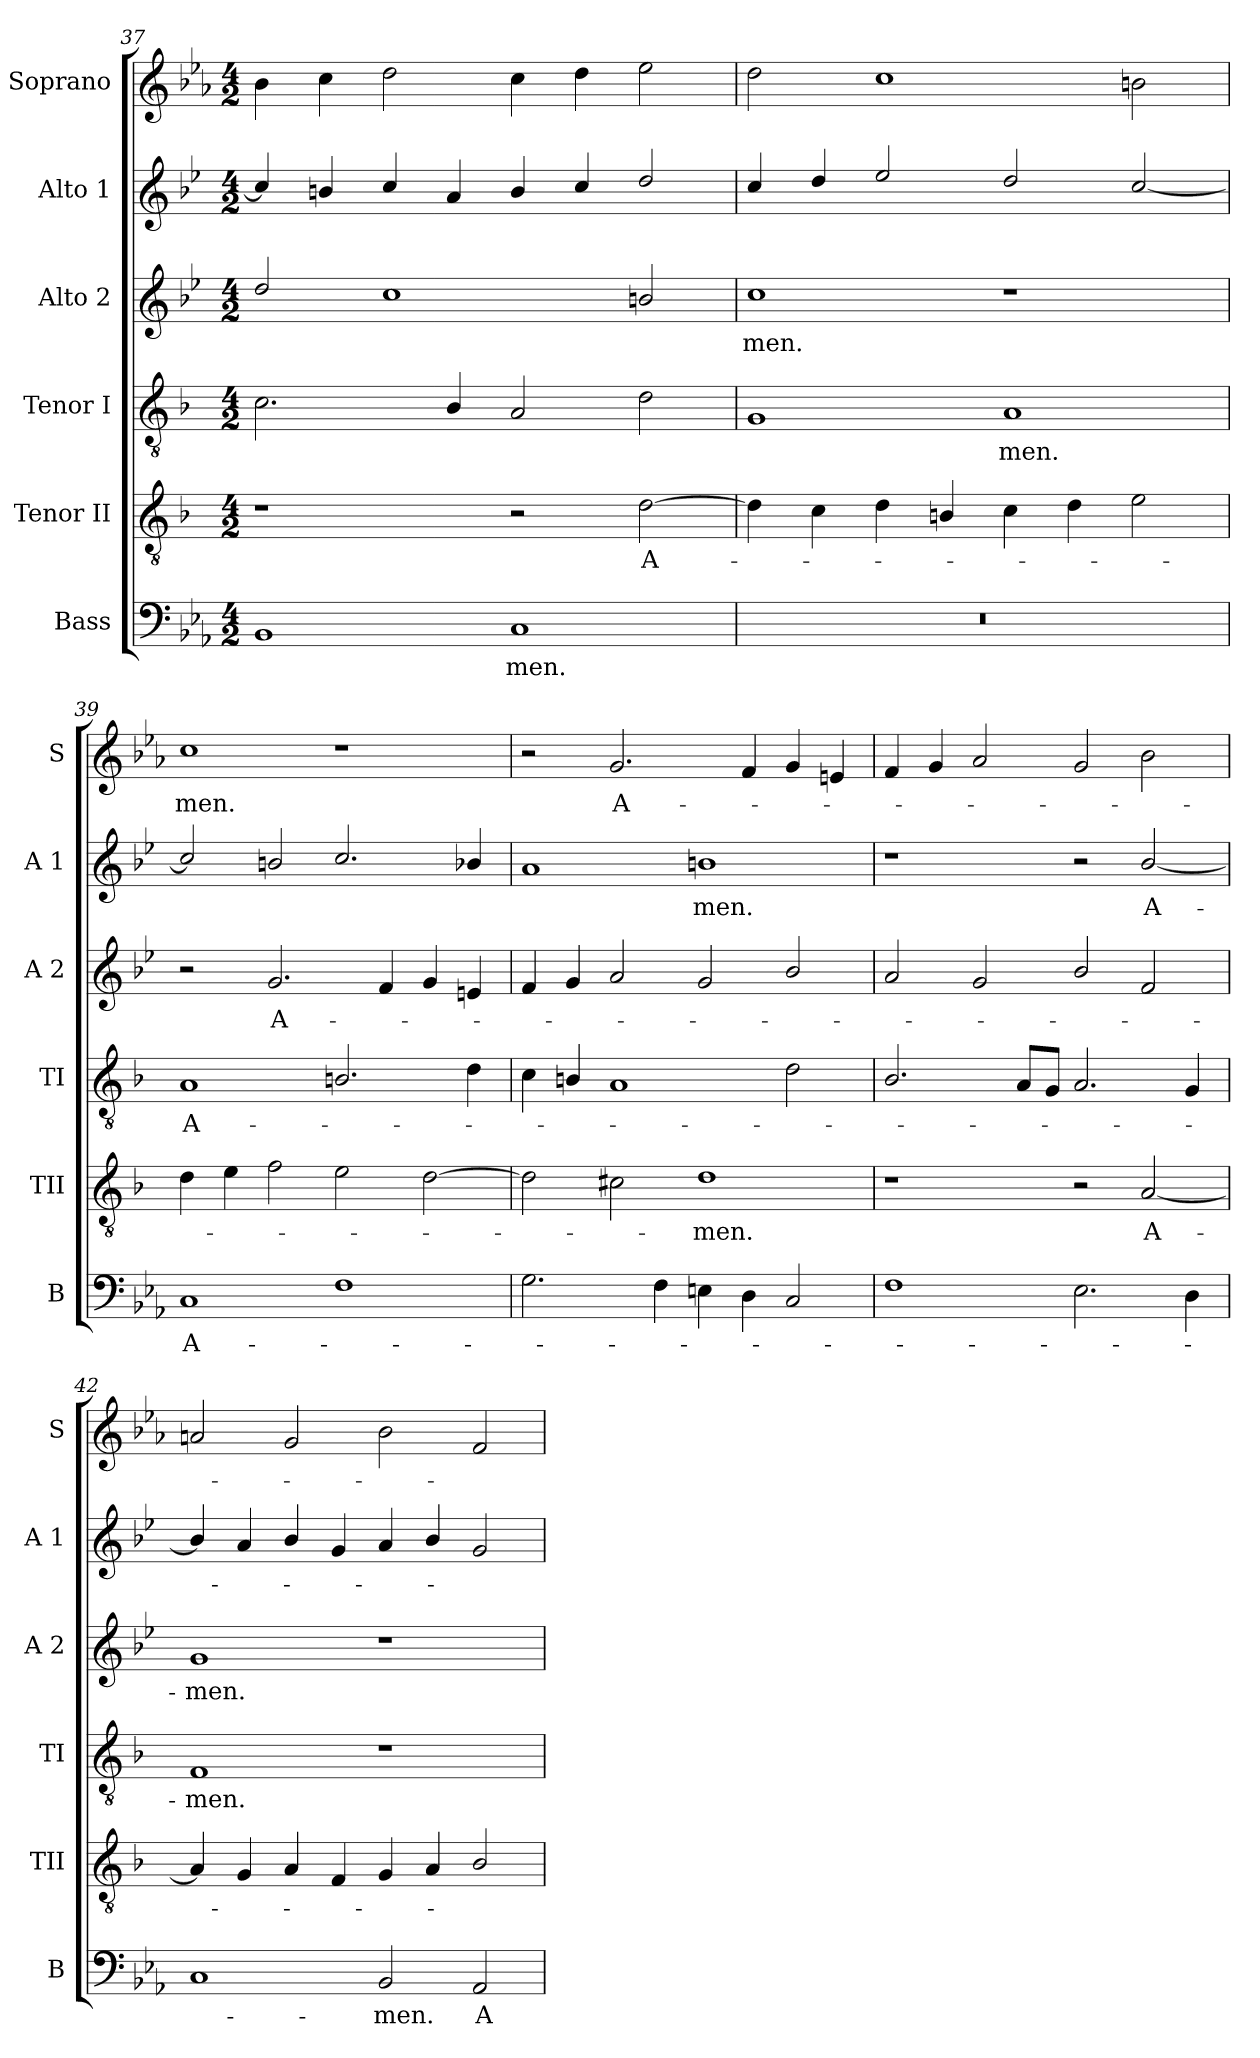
**kern	**text	**kern	**text	**kern	**text	**kern	**text	**kern	**text	**kern	**text
*part6	*part6	*part5	*part5	*part4	*part4	*part3	*part3	*part2	*part2	*part1	*part1
*staff6	*staff6	*staff5	*staff5	*staff4	*staff4	*staff3	*staff3	*staff2	*staff2	*staff1	*staff1
*I"Bass	*	*I"Tenor II	*	*I"Tenor I	*	*I"Alto 2	*	*I"Alto 1	*	*I"Soprano	*
*I'B	*	*I'TII	*	*I'TI	*	*I'A 2	*	*I'A 1	*	*I'S	*
!!LO:LB:g=z
*clefF4	*	*clefGv2	*	*clefGv2	*	*clefG2	*	*clefG2	*	*clefG2	*
*	*	*ITrd1c2	*	*ITrd1c2	*	*ITrd4c7	*	*ITrd4c7	*	*	*
*k[b-e-a-]	*	*k[b-e-a-]	*	*k[b-e-a-]	*	*k[b-e-a-]	*	*k[b-e-a-]	*	*k[b-e-a-]	*
*E-:	*	*E-:	*	*E-:	*	*E-:	*	*E-:	*	*E-:	*
*M4/2	*	*M4/2	*	*M4/2	*	*M4/2	*	*M4/2	*	*M4/2	*
=37	=37	=37	=37	=37	=37	=37	=37	=37	=37	=37	=37
1BB-	.	1r	.	2.B-\	.	2g/	.	4f/]	.	4b-\	.
.	.	.	.	.	.	.	.	4en/	.	4cc\	.
.	.	.	.	.	.	1f	.	4f/	.	2dd\	.
.	.	.	.	4A-/	.	.	.	4d/	.	.	.
!	!LO:LY:b	!	!	!	!	!	!	!	!	!	!
1C	-men.	2r	.	2G/	.	.	.	4e/	.	4cc\	.
.	.	.	.	.	.	.	.	4f/	.	4dd\	.
!	!	!	!LO:LY:b	!	!	!	!	!	!	!	!
.	.	[2c\	A-	2c\	.	2en/	.	2g/	.	2ee-\	.
=38	=38	=38	=38	=38	=38	=38	=38	=38	=38	=38	=38
!	!	!	!	!	!	!	!LO:LY:b	!	!	!	!
0r	.	4c\]	.	1F	.	1f	-men.	4f/	.	2dd\	.
.	.	4B-\	.	.	.	.	.	4g/	.	.	.
.	.	4c\	.	.	.	.	.	2a-/	.	1cc	.
.	.	4An/	.	.	.	.	.	.	.	.	.
!	!	!	!	!	!LO:LY:b	!	!	!	!	!	!
.	.	4B-\	.	1G	-men.	1r	.	2g/	.	.	.
.	.	4c\	.	.	.	.	.	.	.	.	.
.	.	2d\	.	.	.	.	.	[2f/	.	2bn\	.
=39	=39	=39	=39	=39	=39	=39	=39	=39	=39	=39	=39
!	!LO:LY:b	!	!	!	!LO:LY:b	!	!	!	!	!	!LO:LY:b
1C	A-	4c\	.	1G	A-	2r	.	2f/]	.	1cc	-men.
.	.	4d\	.	.	.	.	.	.	.	.	.
!	!	!	!	!	!	!	!LO:LY:b	!	!	!	!
.	.	2e-\	.	.	.	2.c/	A-	2en/	.	.	.
1F	.	2d\	.	2.An/	.	.	.	2.f/	.	1r	.
.	.	.	.	.	.	4B-/	.	.	.	.	.
.	.	[2c\	.	.	.	4c/	.	.	.	.	.
.	.	.	.	4c\	.	4An/	.	4e-X/	.	.	.
=40	=40	=40	=40	=40	=40	=40	=40	=40	=40	=40	=40
2.G\	.	2c\]	.	4B-\	.	4B-/	.	1d	.	2r	.
.	.	.	.	4An/	.	4c/	.	.	.	.	.
!	!	!	!	!	!	!	!	!	!	!	!LO:LY:b
.	.	2Bn\	.	1G	.	2d/	.	.	.	2.g/	A-
4F\	.	.	.	.	.	.	.	.	.	.	.
!	!	!	!LO:LY:b	!	!	!	!	!	!LO:LY:b	!	!
4En\	.	1c	-men.	.	.	2c/	.	1en	-men.	.	.
4D\	.	.	.	.	.	.	.	.	.	4f/	.
2C/	.	.	.	2c\	.	2e-/	.	.	.	4g/	.
.	.	.	.	.	.	.	.	.	.	4en/	.
!!LO:PB:g=z
=41	=41	=41	=41	=41	=41	=41	=41	=41	=41	=41	=41
1F	.	1r	.	2.A-/	.	2d/	.	1r	.	4f/	.
.	.	.	.	.	.	.	.	.	.	4g/	.
.	.	.	.	.	.	2c/	.	.	.	2a-/	.
.	.	.	.	8G/L	.	.	.	.	.	.	.
.	.	.	.	8F/J	.	.	.	.	.	.	.
2.E-\	.	2r	.	2.G/	.	2e-/	.	2r	.	2g/	.
!	!	!	!LO:LY:b	!	!	!	!	!	!LO:LY:b	!	!
.	.	[2G/	A-	.	.	2B-/	.	[2e-/	A-	2b-\	.
4D\	.	.	.	4F/	.	.	.	.	.	.	.
=42	=42	=42	=42	=42	=42	=42	=42	=42	=42	=42	=42
!	!	!	!	!	!LO:LY:b	!	!LO:LY:b	!	!	!	!
1C	.	4G/]	.	1E-	-men.	1c	-men.	4e-/]	.	2an/	.
.	.	4F/	.	.	.	.	.	4d/	.	.	.
.	.	4G/	.	.	.	.	.	4e-/	.	2g/	.
.	.	4E-/	.	.	.	.	.	4c/	.	.	.
!	!LO:LY:b	!	!	!	!	!	!	!	!	!	!
2BB-/	-men.	4F/	.	1r	.	1r	.	4d/	.	2b-\	.
.	.	4G/	.	.	.	.	.	4e-/	.	.	.
!	!LO:LY:b	!	!	!	!	!	!	!	!	!	!
2AA-/	A-	2A-/	.	.	.	.	.	2c/	.	2f/	.
=	=	=	=	=	=	=	=	=	=	=	=
*-	*-	*-	*-	*-	*-	*-	*-	*-	*-	*-	*-
